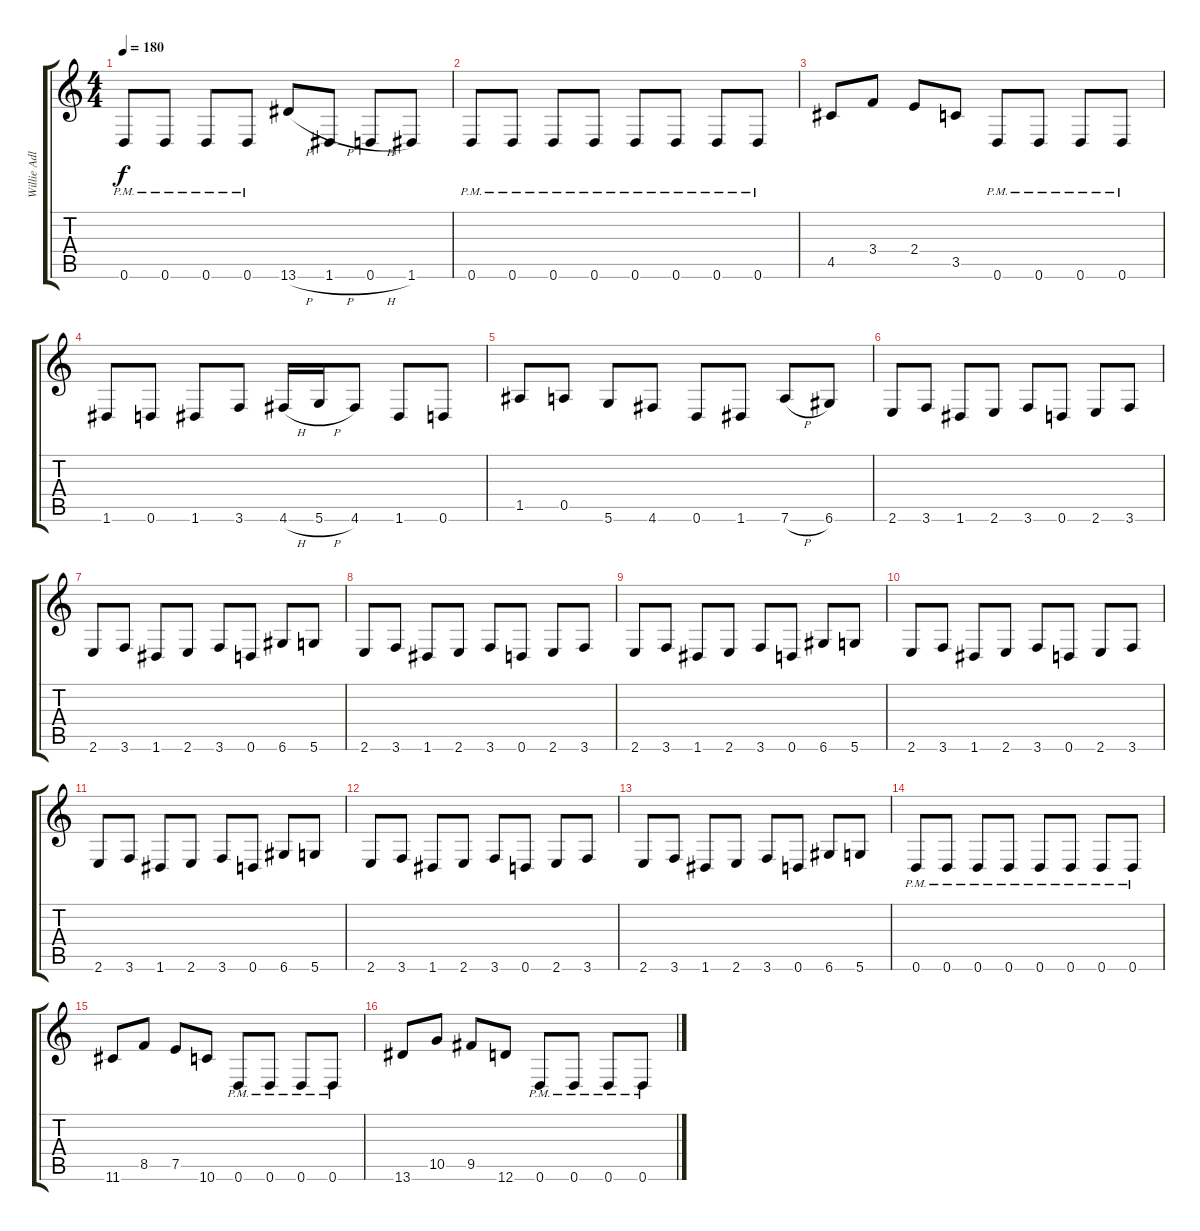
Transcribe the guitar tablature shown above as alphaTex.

\track ("Willie Adler" "Willie Adl") {instrument distortionguitar}
\staff {score tabs}
\tuning (E4 B3 G3 D3 A2 D2) {hide}
\ts (4 4)
\tempo 180
\clef g2
\ks c
0.6{pm}.8{dy f} 0.6{pm}.8 0.6{pm}.8 0.6{pm}.8 13.6{h}.8 1.6{h}.8 0.6{h}.8 1.6.8 |
0.6{pm}.8 0.6{pm}.8 0.6{pm}.8 0.6{pm}.8 0.6{pm}.8 0.6{pm}.8 0.6{pm}.8 0.6{pm}.8 |
4.5.8 3.4.8 2.4.8 3.5.8 0.6{pm}.8 0.6{pm}.8 0.6{pm}.8 0.6{pm}.8 |
1.6.8 0.6.8 1.6.8 3.6.8 4.6{h}.16 5.6{h}.16 4.6.8 1.6.8 0.6.8 |
1.5.8 0.5.8 5.6.8 4.6.8 0.6.8 1.6.8 7.6{h}.8 6.6.8 |
\section ("" "")
2.6.8 3.6.8 1.6.8 2.6.8 3.6.8 0.6.8 2.6.8 3.6.8 |
2.6.8 3.6.8 1.6.8 2.6.8 3.6.8 0.6.8 6.6.8 5.6.8 |
2.6.8 3.6.8 1.6.8 2.6.8 3.6.8 0.6.8 2.6.8 3.6.8 |
2.6.8 3.6.8 1.6.8 2.6.8 3.6.8 0.6.8 6.6.8 5.6.8 |
2.6.8 3.6.8 1.6.8 2.6.8 3.6.8 0.6.8 2.6.8 3.6.8 |
2.6.8 3.6.8 1.6.8 2.6.8 3.6.8 0.6.8 6.6.8 5.6.8 |
2.6.8 3.6.8 1.6.8 2.6.8 3.6.8 0.6.8 2.6.8 3.6.8 |
2.6.8 3.6.8 1.6.8 2.6.8 3.6.8 0.6.8 6.6.8 5.6.8 |
\section ("" "")
0.6{pm}.8 0.6{pm}.8 0.6{pm}.8 0.6{pm}.8 0.6{pm}.8 0.6{pm}.8 0.6{pm}.8 0.6{pm}.8 |
11.6.8 8.5.8 7.5.8 10.6.8 0.6{pm}.8 0.6{pm}.8 0.6{pm}.8 0.6{pm}.8 |
13.6.8 10.5.8 9.5.8 12.6.8 0.6{pm}.8 0.6{pm}.8 0.6{pm}.8 0.6{pm}.8
